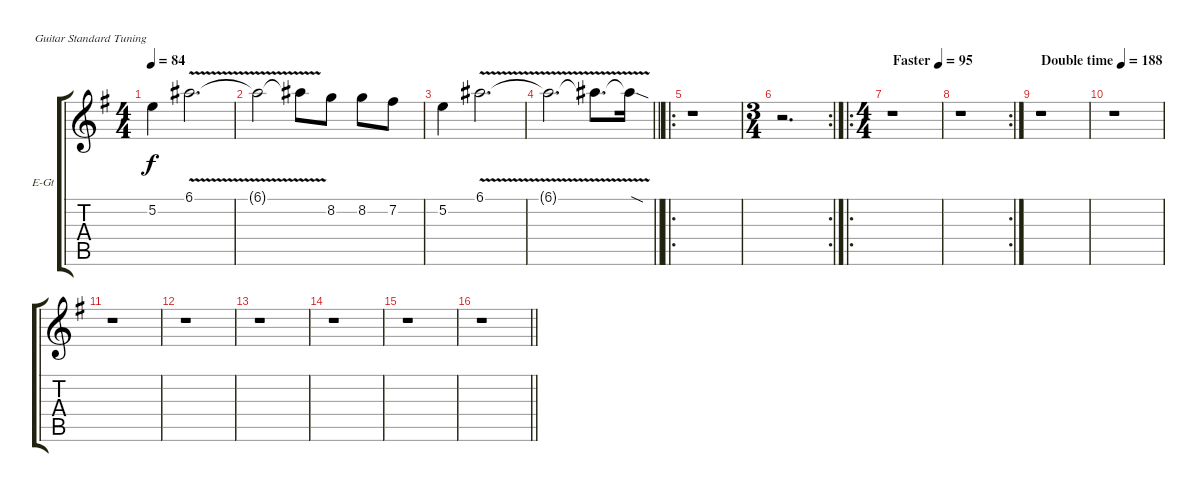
\defaultSystemsLayout 4
\bracketExtendMode groupsimilarinstruments
\firstSystemTrackNameOrientation horizontal
\otherSystemsTrackNameOrientation horizontal
\track ("Guitar 5" "E-Gt") {instrument distortionguitar}
\staff {score tabs}
\tuning (E4 B3 G3 D3 A2 E2)
\ts (4 4)
\tempo 84
\clef g2
\ks g
5.2.4{dy f} 6.1{v}.2{d} |
6.1{v t}.2 6.1{v t}.8 8.2.8 8.2.8 7.2.8 |
5.2.4 6.1{v}.2{d} |
\barLineRight lightlight
6.1{v t}.2{d} 6.1{v t}.8{d} 6.1{v sod t}.16 |
\ro
r.1 |
\rc 2
\ts (3 4)
r.2{d} |
\ro
\ts (4 4)
\tempo (95 "Faster")
r.1 |
\rc 2
r.1 |
\tempo (188 "Double time")
r.1 |
r.1 |
r.1 |
r.1 |
r.1 |
r.1 |
r.1 |
\barLineRight lightlight
r.1
